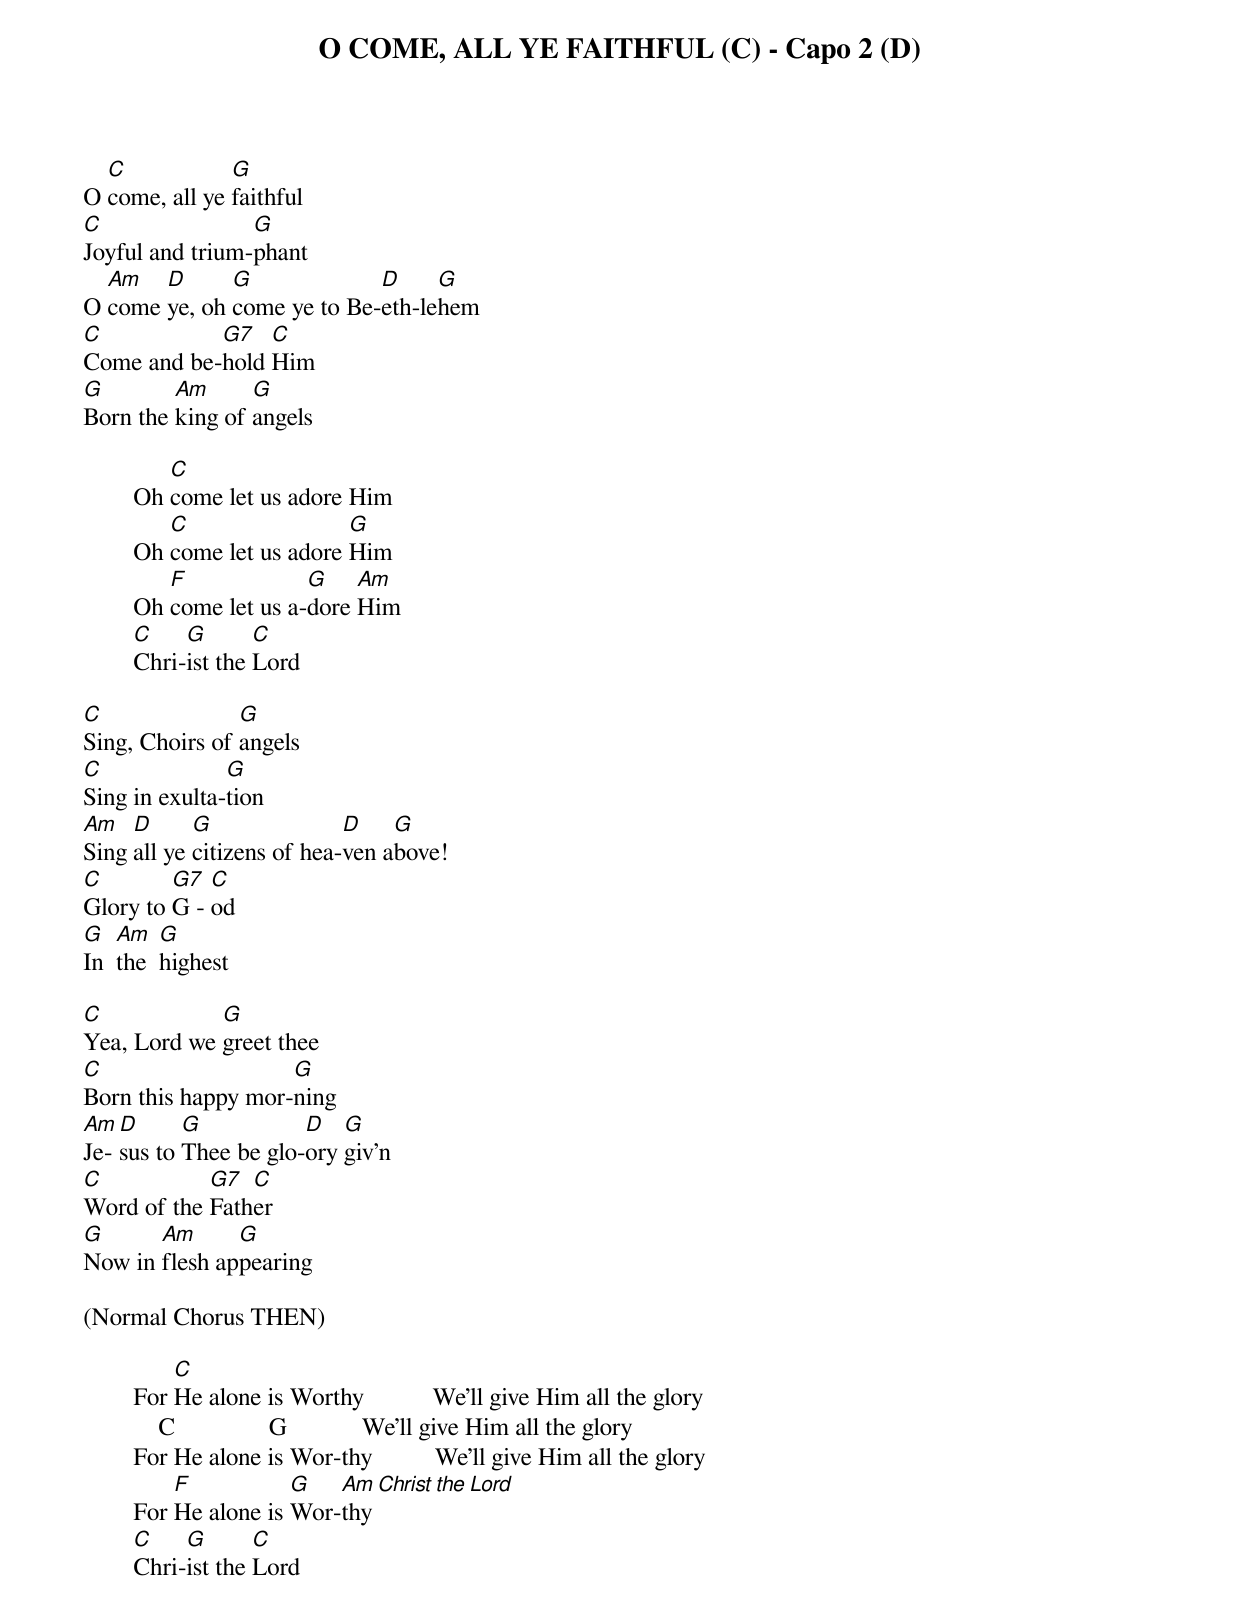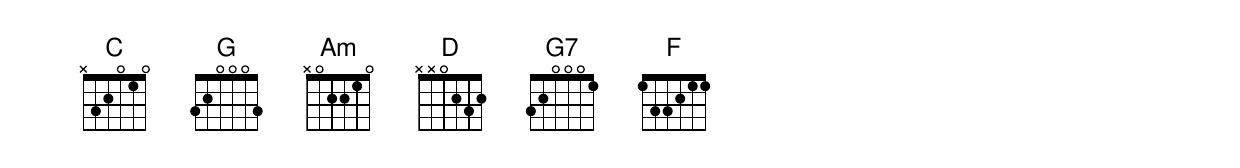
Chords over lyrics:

O COME, ALL YE FAITHFUL (C) - Capo 2 (D)

  C            G
O come, all ye faithful
C                G
Joyful and trium-phant
  Am   D      G             D     G
O come ye, oh come ye to Be-eth-lehem
C           G7   C
Come and be-hold Him
G        Am      G
Born the king of angels

	   C
	Oh come let us adore Him
	   C                 G
	Oh come let us adore Him
	   F             G    Am
	Oh come let us a-dore Him
	C    G       C
	Chri-ist the Lord

C               G
Sing, Choirs of angels
C              G
Sing in exulta-tion
Am   D      G               D    G
Sing all ye citizens of hea-ven above!
C        G7  C
Glory to G - od
G   Am   G
In  the  highest

C            G
Yea, Lord we greet thee
C                   G
Born this happy mor-ning
Am D      G           D   G
Je-sus to Thee be glo-ory giv'n
C           G7  C
Word of the Father
G      Am      G
Now in flesh appearing

(Normal Chorus THEN)

	    C
	For He alone is Worthy           We'll give Him all the glory
	    C               G            We'll give Him all the glory
	For He alone is Wor-thy          We'll give Him all the glory
	    F           G   Am           Christ the Lord
	For He alone is Wor-thy
	C    G       C
	Chri-ist the Lord
